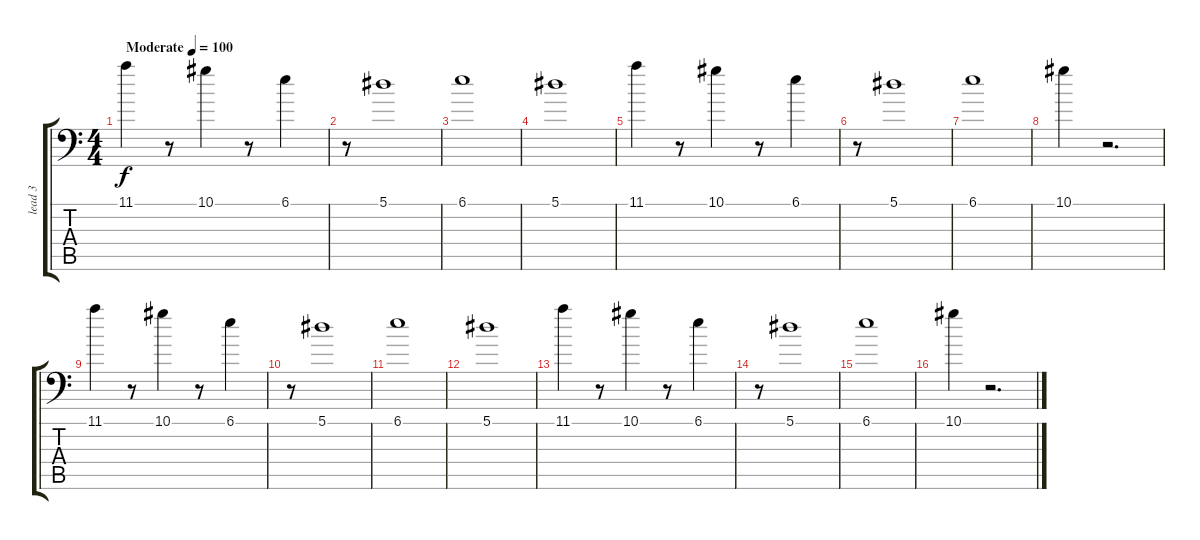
\track ("lead 3" "lead 3") {instrument distortionguitar}
\staff {score tabs}
\tuning (Bb3 F3 Db3 Ab2 Eb2 Ab1) {hide}
\ts (4 4)
\tempo (100 "Moderate")
\clef f4
\ks c
11.1.4{dy f instrument distortionguitar} r.8 10.1.4 r.8 6.1.4 |
r.8 5.1.1 |
6.1.1 |
5.1.1 |
11.1.4 r.8 10.1.4 r.8 6.1.4 |
r.8 5.1.1 |
6.1.1 |
10.1.4 r.2{d} |
11.1.4 r.8 10.1.4 r.8 6.1.4 |
r.8 5.1.1 |
6.1.1 |
5.1.1 |
11.1.4 r.8 10.1.4 r.8 6.1.4 |
r.8 5.1.1 |
6.1.1 |
10.1.4 r.2{d}
